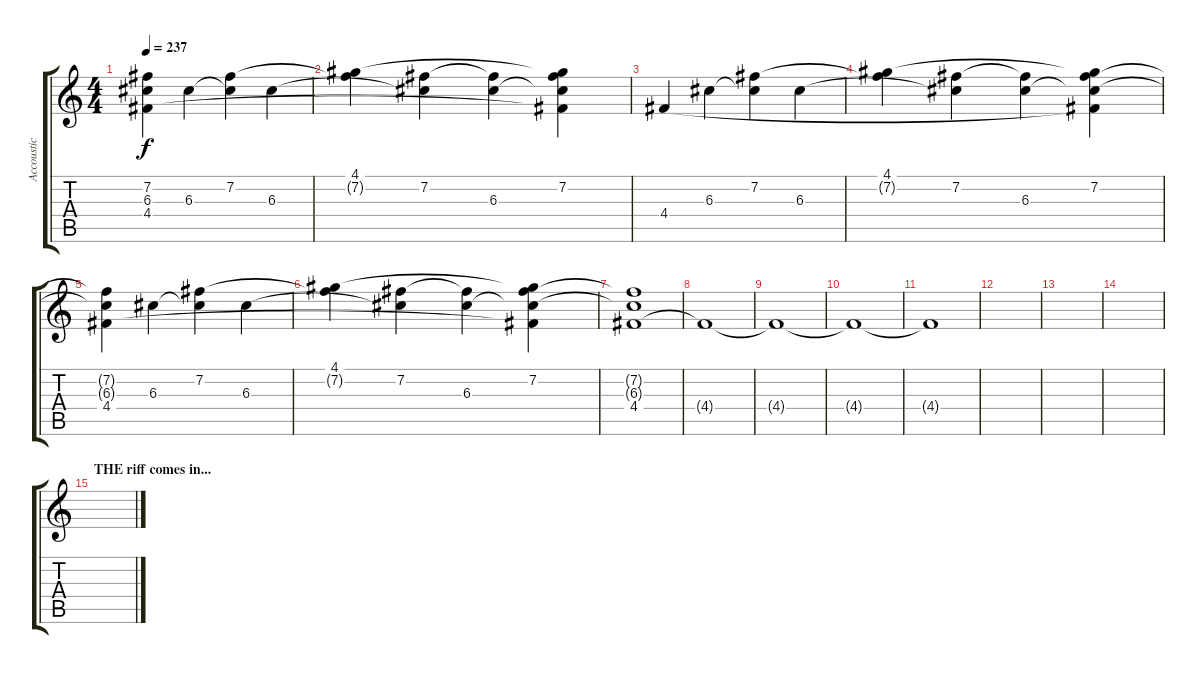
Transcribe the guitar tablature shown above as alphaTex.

\track ("Accoustic Yoe" "Accoustic ") {instrument acousticguitarnylon}
\staff {score tabs}
\tuning (E4 B3 G3 D3 A2 E2) {hide}
\ts (4 4)
\tempo 237
\clef g2
\ks c
(7.2{t} 6.3{t} 4.4).4{dy f} 6.3.4 (7.2 6.3{t}).4 6.3.4 |
(4.1 7.2{t}).4 (7.2 6.3{t}).4 (7.2{t} 6.3).4 (4.1{t} 7.2 6.3{t} 4.4{t}).4 |
4.4.4 6.3.4 (7.2 6.3{t}).4 6.3.4 |
(4.1 7.2{t}).4 (7.2 6.3{t}).4 (7.2{t} 6.3).4 (4.1{t} 7.2 6.3{t} 4.4{t}).4 |
(7.2{t} 6.3{t} 4.4).4 6.3.4 (7.2 6.3{t}).4 6.3.4 |
(4.1 7.2{t}).4 (7.2 6.3{t}).4 (7.2{t} 6.3).4 (4.1{t} 7.2 6.3{t} 4.4{t}).4 |
(7.2{t} 6.3{t} 4.4).1{volume 5 instrument acousticguitarnylon} |
4.4{t}.1 |
4.4{t}.1 |
4.4{t}.1 |
4.4{t}.1 |
|
|
|
\section ("" "THE riff comes in...")
